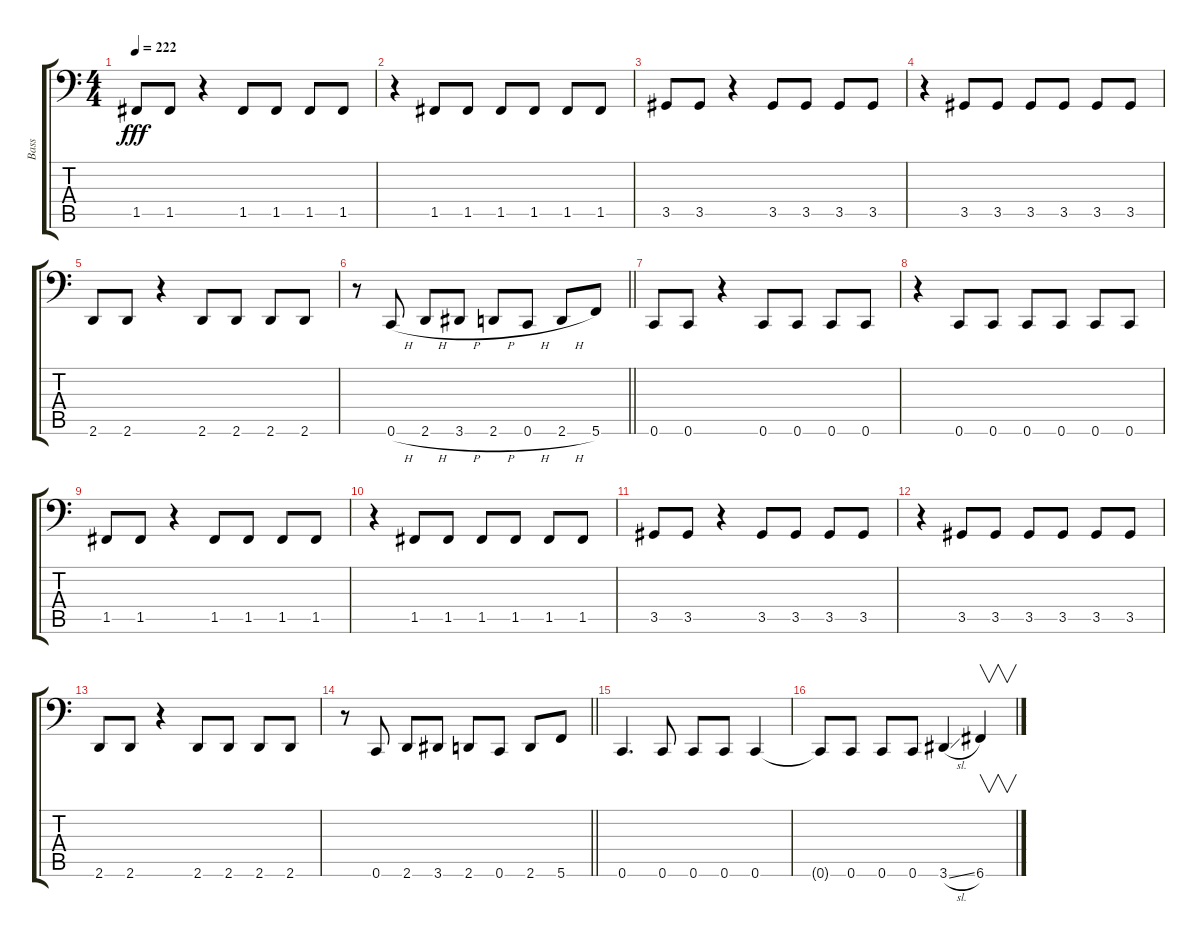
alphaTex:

\track ("Bass" "Bass") {instrument electricbasspick}
\staff {score tabs}
\tuning (C3 G2 Eb2 Bb1 F1 C1) {hide}
\ts (4 4)
\tempo 222
\clef f4
\ks c
1.5.8{dy fff} 1.5.8 r.4 1.5.8 1.5.8 1.5.8 1.5.8 |
r.4 1.5.8 1.5.8 1.5.8 1.5.8 1.5.8 1.5.8 |
3.5.8 3.5.8 r.4 3.5.8 3.5.8 3.5.8 3.5.8 |
r.4 3.5.8 3.5.8 3.5.8 3.5.8 3.5.8 3.5.8 |
2.6.8 2.6.8 r.4 2.6.8 2.6.8 2.6.8 2.6.8 |
\barLineRight lightlight
r.8 0.6{h}.8 2.6{h}.8 3.6{h}.8 2.6{h}.8 0.6{h}.8 2.6{h}.8 5.6.8 |
0.6.8 0.6.8 r.4 0.6.8 0.6.8 0.6.8 0.6.8 |
r.4 0.6.8 0.6.8 0.6.8 0.6.8 0.6.8 0.6.8 |
1.5.8 1.5.8 r.4 1.5.8 1.5.8 1.5.8 1.5.8 |
r.4 1.5.8 1.5.8 1.5.8 1.5.8 1.5.8 1.5.8 |
3.5.8 3.5.8 r.4 3.5.8 3.5.8 3.5.8 3.5.8 |
r.4 3.5.8 3.5.8 3.5.8 3.5.8 3.5.8 3.5.8 |
2.6.8 2.6.8 r.4 2.6.8 2.6.8 2.6.8 2.6.8 |
\barLineRight lightlight
r.8 0.6.8 2.6.8 3.6.8 2.6.8 0.6.8 2.6.8 5.6.8 |
\section ("" "")
0.6.4{d} 0.6.8 0.6.8 0.6.8 0.6.4 |
0.6{t}.8 0.6.8 0.6.8 0.6.8 3.6{sl}.4 6.6.4{v}
